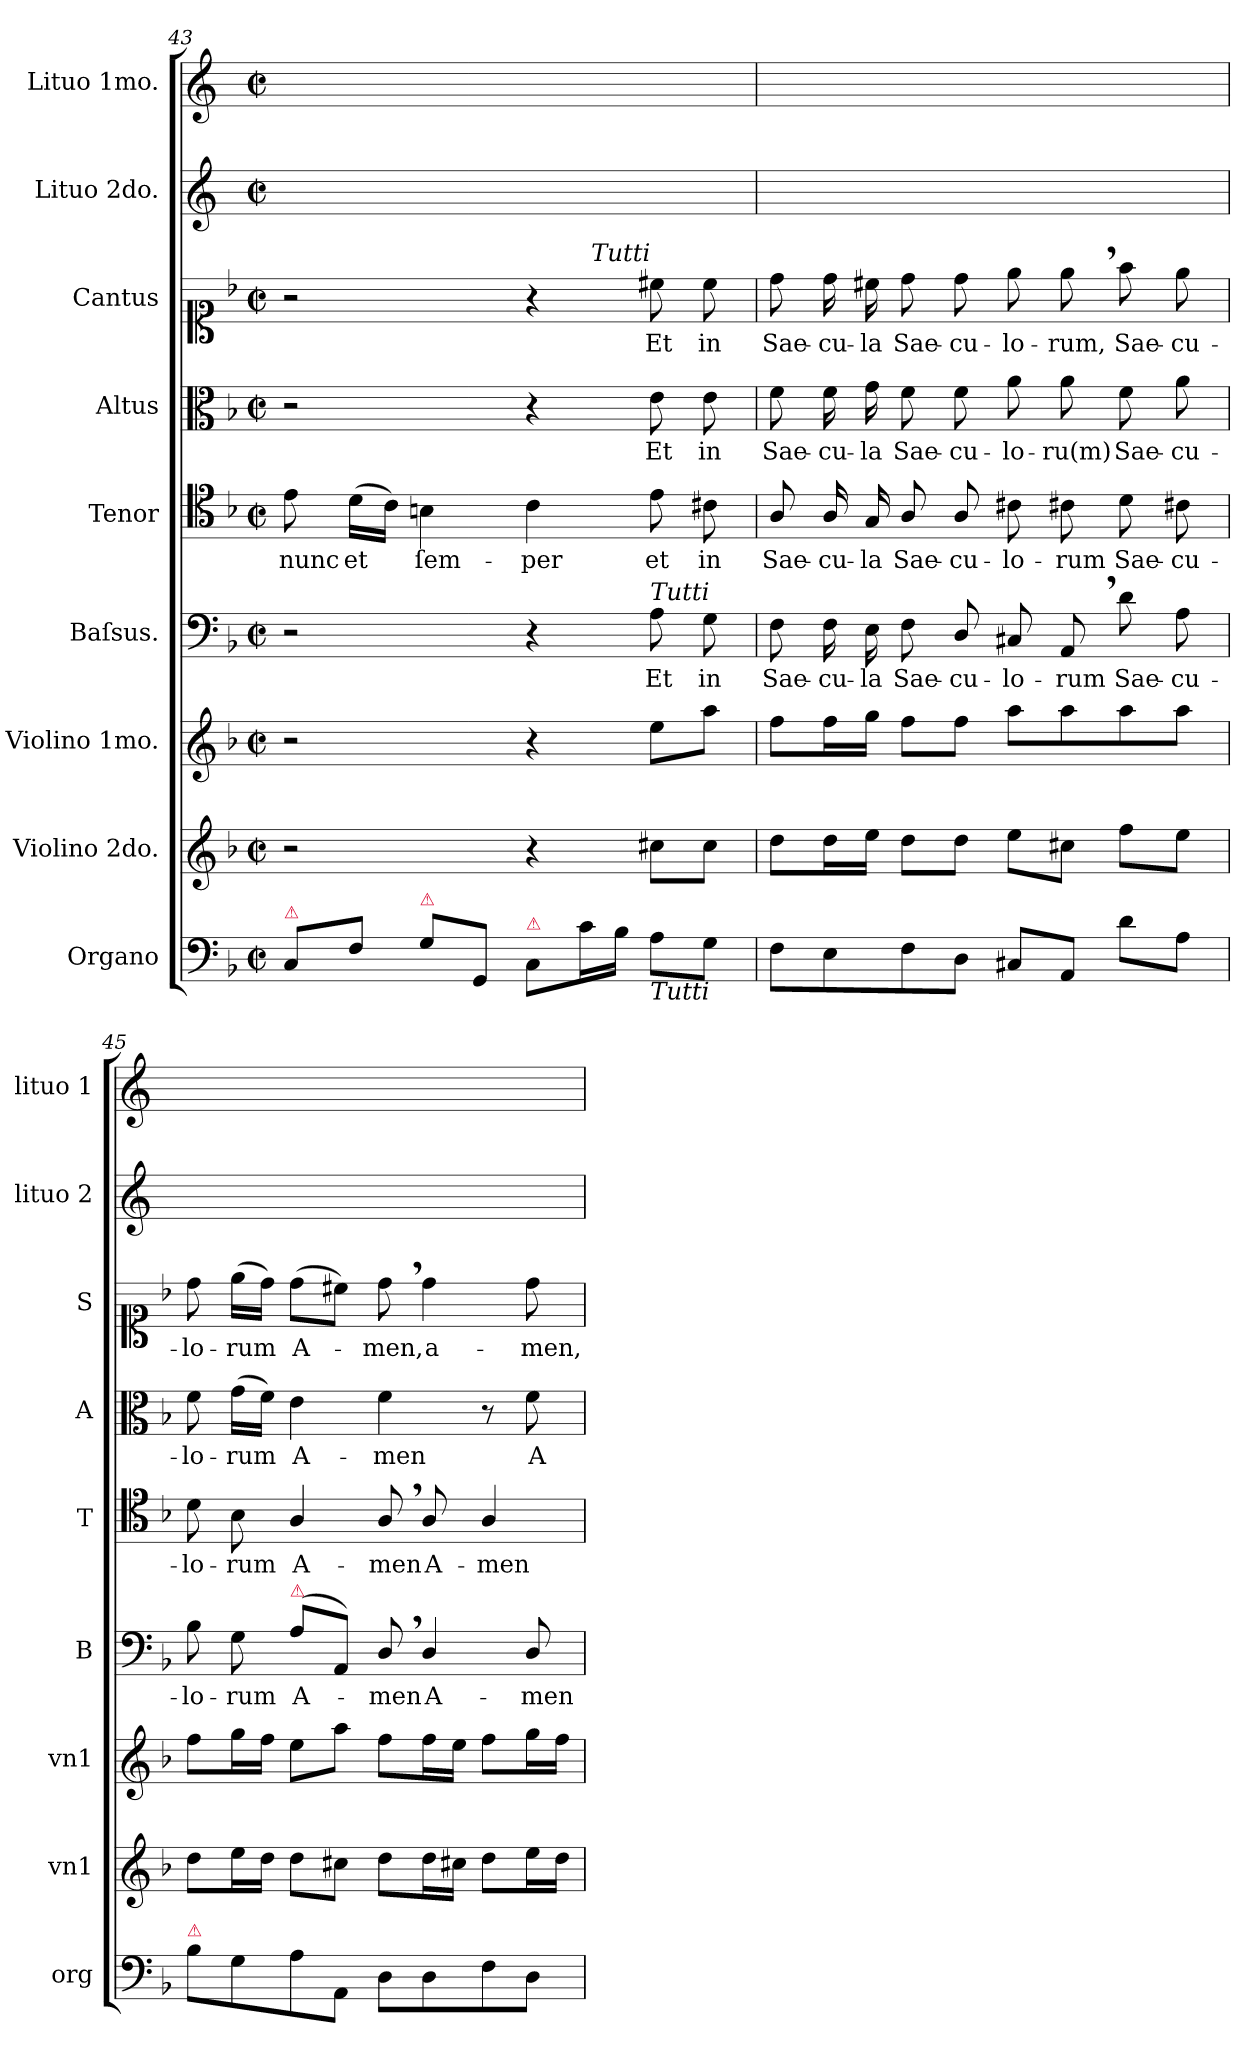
**kern	**kern	**kern	**kern	**text	**kern	**text	**kern	**text	**kern	**text	**kern	**kern
*part9	*part8	*part7	*part6	*part6	*part5	*part5	*part4	*part4	*part3	*part3	*part2	*part1
*staff9	*staff8	*staff7	*staff6	*staff6	*staff5	*staff5	*staff4	*staff4	*staff3	*staff3	*staff2	*staff1
*I"Organo	*I"Violino 2do.	*I"Violino 1mo.	*I"Baſsus.	*	*I"Tenor	*	*I"Altus	*	*I"Cantus	*	*I"Lituo 2do.	*I"Lituo 1mo.
*I'org	*I'vn1	*I'vn1	*I'B	*	*I'T	*	*I'A	*	*I'S	*	*I'lituo 2	*I'lituo 1
*clefF4	*clefG2	*clefG2	*clefF4	*	*clefC4	*	*clefC3	*	*clefC1	*	*clefG2	*clefG2
*	*	*	*	*	*	*	*	*	*	*	*ITrd-3c-5	*ITrd-3c-5
*k[b-]	*k[b-]	*k[b-]	*k[b-]	*	*k[b-]	*	*k[b-]	*	*k[b-]	*	*k[b-]	*k[b-]
*M2/2	*M2/2	*M2/2	*M2/2	*	*M2/2	*	*M2/2	*	*M2/2	*	*M2/2	*M2/2
*met(c|)	*met(c|)	*met(c|)	*met(c|)	*	*met(c|)	*	*met(c|)	*	*met(c|)	*	*met(c|)	*met(c|)
=43	=43	=43	=43	=43	=43	=43	=43	=43	=43	=43	=43	=43
!LO:TX:a:color=crimson:t=⚠	!	!	!	!	!	!	!	!	!	!	!	!
8C/L	2r	2r	2r	.	8e\	nunc	2r	.	2r	.	1ryy	1ryy
8F\J	.	.	.	.	(16d\LL	et	.	.	.	.	.	.
.	.	.	.	.	16c\JJ)	.	.	.	.	.	.	.
!LO:TX:a:color=crimson:t=⚠	!	!	!	!	!	!	!	!	!	!	!	!
8G\L	.	.	.	.	4Bn\	ſem-	.	.	.	.	.	.
8GG/J	.	.	.	.	.	.	.	.	.	.	.	.
!LO:TX:a:color=crimson:t=⚠	!	!	!	!	!	!	!	!	!	!	!	!
8C/L	4r	4r	4r	.	4c\	-per	4r	.	4r	.	.	.
16c\L	.	.	.	.	.	.	.	.	.	.	.	.
16B-\JJ	.	.	.	.	.	.	.	.	.	.	.	.
!	!	!	!	!	!	!	!	!	!LO:TX:a:i:rj:t=Tutti	!	!	!
!	!	!	!LO:TX:a:i:t=Tutti	!	!	!	!	!	!	!	!	!
!LO:TX:b:i:t=Tutti	!	!	!	!	!	!	!	!	!	!	!	!
8A\L	8cc#X\L	8ee\L	8A\	Et	8e\	et	8e\	Et	8cc#X\	Et	.	.
8G\J	8cc#\J	8aa\J	8G\	in	8c#X\	in	8e\	in	8cc#\	in	.	.
=44	=44	=44	=44	=44	=44	=44	=44	=44	=44	=44	=44	=44
8F\L	8dd\L	8ff\L	8F\	Sae-	8A/	Sae-	8f\	Sae-	8dd\	Sae-	1ryy	1ryy
8E\	16dd\L	16ff\L	16F\	-cu-	16A/	-cu-	16f\	-cu-	16dd\	-cu-	.	.
.	16ee\JJ	16gg\JJ	16E\	-la	16G/	-la	16g\	-la	16cc#X\	-la	.	.
8F\	8dd\L	8ff\L	8F\	Sae-	8A/	Sae-	8f\	Sae-	8dd\	Sae-	.	.
8D\J	8dd\J	8ff\J	8D/	-cu-	8A/	-cu-	8f\	-cu-	8dd\	-cu-	.	.
8C#X/L	8ee\L	8aa\L	8C#X/	-lo-	8c#X\	-lo-	8a\	-lo-	8ee\	-lo-	.	.
8AA/J	8cc#X\J	8aa\	8AA,</	-rum	8c#X\	-rum	8a\	-ru(m)	8ee,<\	-rum,	.	.
8d\L	8ff\L	8aa\	8d\	Sae-	8d\	Sae-	8f\	Sae-	8ff\	Sae-	.	.
8A\J	8ee\J	8aa\J	8A\	-cu-	8c#X\	-cu-	8a\	-cu-	8ee\	-cu-	.	.
=45	=45	=45	=45	=45	=45	=45	=45	=45	=45	=45	=45	=45
!LO:TX:a:color=crimson:t=⚠	!	!	!	!	!	!	!	!	!	!	!	!
8B-\L	8dd\L	8ff\L	8B-\	-lo-	8d\	-lo-	8f\	-lo-	8dd\	-lo-	1ryy	1ryy
8G\	16ee\L	16gg\L	8G\	-rum	8B-\	-rum	(16g\LL	-rum	(16ee\LL	-rum	.	.
.	16dd\JJ	16ff\JJ	.	.	.	.	16f\JJ)	.	16dd\JJ)	.	.	.
!	!	!	!LO:TX:a:color=crimson:t=⚠	!	!	!	!	!	!	!	!	!
8A\	8dd\L	8ee\L	(8A\L	A-	4A/	A-	4e\	A-	(8dd\L	A-	.	.
8AA\J	8cc#X\J	8aa\J	8AA/J)	.	.	.	.	.	8cc#X\J)	.	.	.
8D\L	8dd\L	8ff\L	8D,</	-men	8A,</	-men	4f\	-men	8dd,<\	-men,	.	.
8D\	16dd\L	16ff\L	4D/	A-	8A/	A-	.	.	4dd\	a-	.	.
.	16cc#X\JJ	16ee\JJ	.	.	.	.	.	.	.	.	.	.
8F\	8dd\L	8ff\L	.	.	4A/	-men	8r	.	.	.	.	.
8D\J	16ee\L	16gg\L	8D/	-men	.	.	8f\	A-	8dd\	-men,	.	.
.	16dd\JJ	16ff\JJ	.	.	.	.	.	.	.	.	.	.
=	=	=	=	=	=	=	=	=	=	=	=	=
*-	*-	*-	*-	*-	*-	*-	*-	*-	*-	*-	*-	*-
